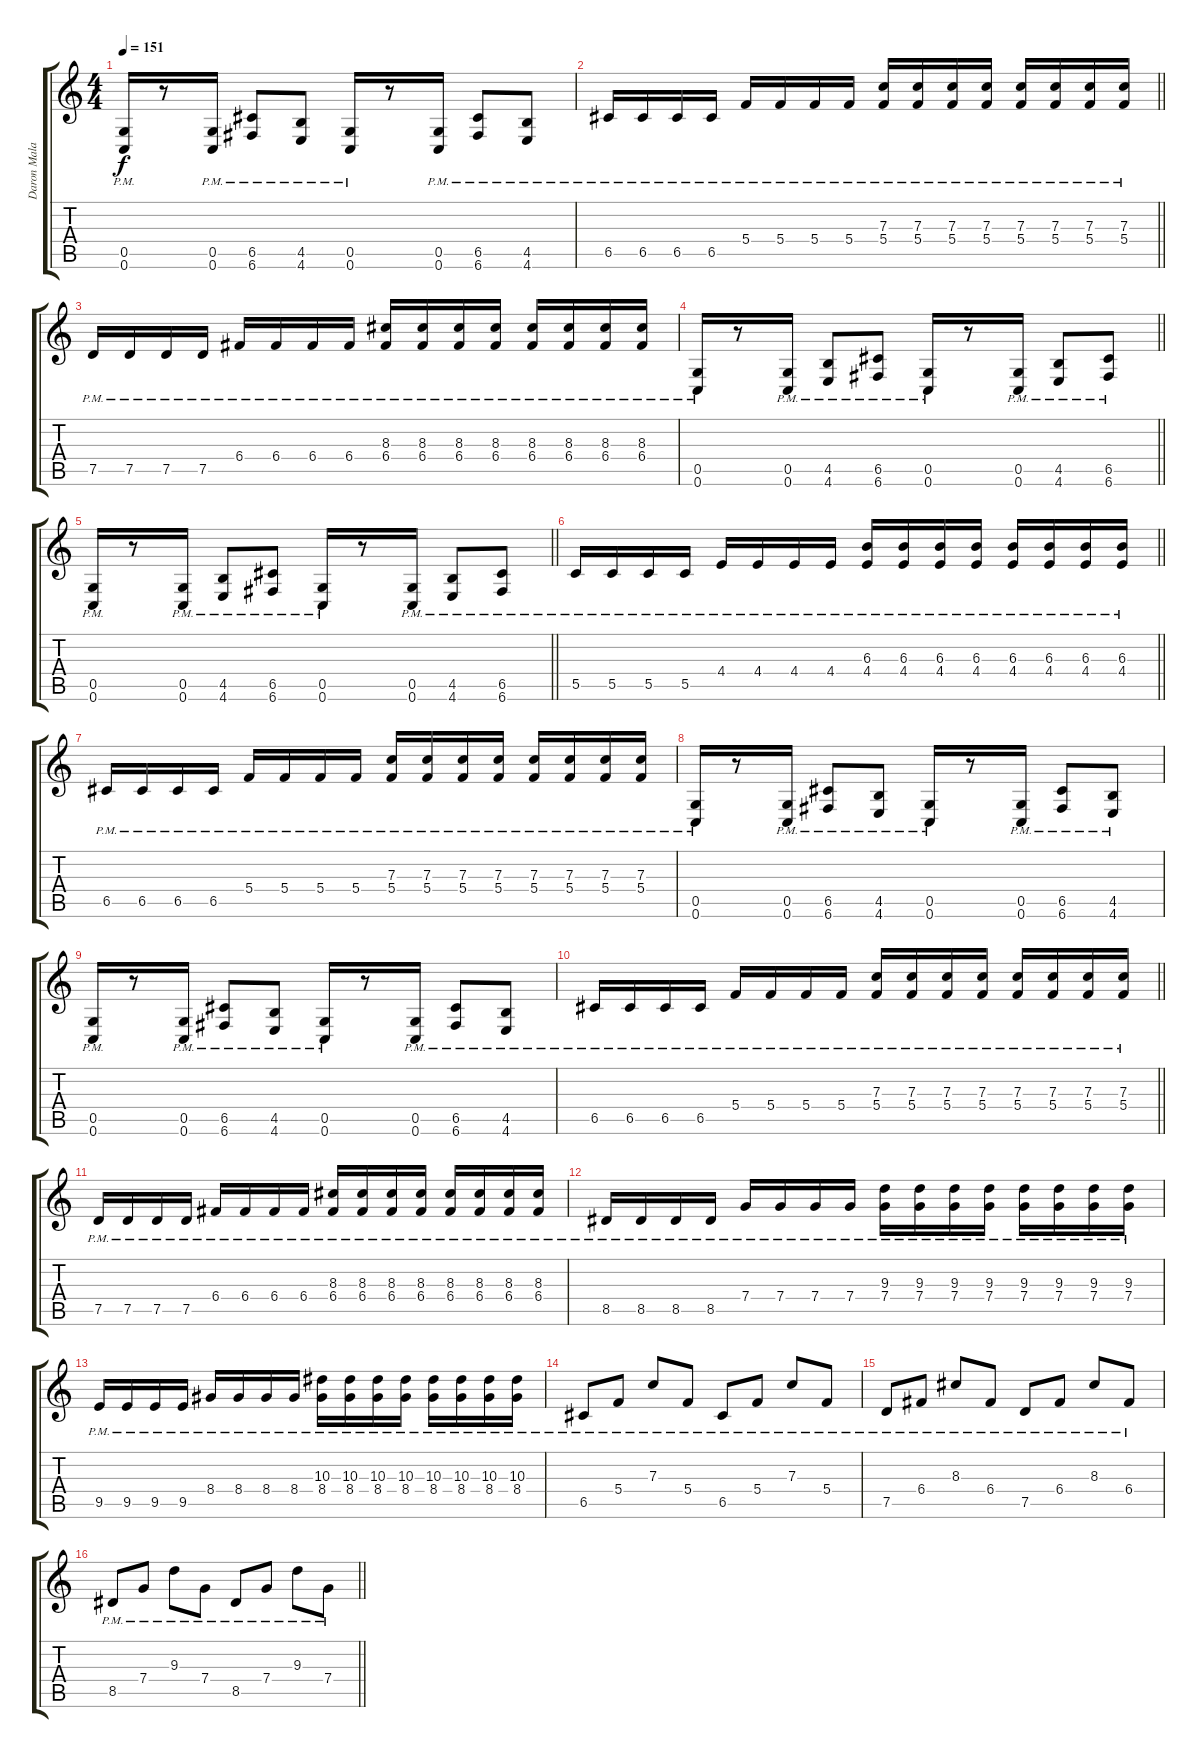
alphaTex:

\track ("Daron Malakian" "Daron Mala") {instrument distortionguitar}
\staff {score tabs}
\tuning (D4 A3 F3 C3 G2 C2) {hide}
\ts (4 4)
\tempo 151
\clef g2
\ks c
(0.5{pm} 0.6{pm}).16{dy f} r.8 (0.5{pm} 0.6{pm}).16 (6.5{pm} 6.6{pm}).8 (4.5{pm} 4.6{pm}).8 (0.5{pm} 0.6{pm}).16 r.8 (0.5{pm} 0.6{pm}).16 (6.5{pm} 6.6{pm}).8 (4.5{pm} 4.6{pm}).8 |
\barLineRight lightlight
6.5{pm}.16 6.5{pm}.16 6.5{pm}.16 6.5{pm}.16 5.4{pm}.16 5.4{pm}.16 5.4{pm}.16 5.4{pm}.16 (7.3{pm} 5.4{pm}).16 (7.3{pm} 5.4{pm}).16 (7.3{pm} 5.4{pm}).16 (7.3{pm} 5.4{pm}).16 (7.3{pm} 5.4{pm}).16 (7.3{pm} 5.4{pm}).16 (7.3{pm} 5.4{pm}).16 (7.3{pm} 5.4{pm}).16 |
7.5{pm}.16 7.5{pm}.16 7.5{pm}.16 7.5{pm}.16 6.4{pm}.16 6.4{pm}.16 6.4{pm}.16 6.4{pm}.16 (8.3{pm} 6.4{pm}).16 (8.3{pm} 6.4{pm}).16 (8.3{pm} 6.4{pm}).16 (8.3{pm} 6.4{pm}).16 (8.3{pm} 6.4{pm}).16 (8.3{pm} 6.4{pm}).16 (8.3{pm} 6.4{pm}).16 (8.3{pm} 6.4{pm}).16 |
\barLineRight lightlight
(0.5{pm} 0.6{pm}).16 r.8 (0.5{pm} 0.6{pm}).16 (4.5{pm} 4.6{pm}).8 (6.5{pm} 6.6{pm}).8 (0.5{pm} 0.6{pm}).16 r.8 (0.5{pm} 0.6{pm}).16 (4.5{pm} 4.6{pm}).8 (6.5{pm} 6.6{pm}).8 |
\barLineRight lightlight
(0.5{pm} 0.6{pm}).16 r.8 (0.5{pm} 0.6{pm}).16 (4.5{pm} 4.6{pm}).8 (6.5{pm} 6.6{pm}).8 (0.5{pm} 0.6{pm}).16 r.8 (0.5{pm} 0.6{pm}).16 (4.5{pm} 4.6{pm}).8 (6.5{pm} 6.6{pm}).8 |
\barLineRight lightlight
5.5{pm}.16 5.5{pm}.16 5.5{pm}.16 5.5{pm}.16 4.4{pm}.16 4.4{pm}.16 4.4{pm}.16 4.4{pm}.16 (6.3{pm} 4.4{pm}).16 (6.3{pm} 4.4{pm}).16 (6.3{pm} 4.4{pm}).16 (6.3{pm} 4.4{pm}).16 (6.3{pm} 4.4{pm}).16 (6.3{pm} 4.4{pm}).16 (6.3{pm} 4.4{pm}).16 (6.3{pm} 4.4{pm}).16 |
6.5{pm}.16 6.5{pm}.16 6.5{pm}.16 6.5{pm}.16 5.4{pm}.16 5.4{pm}.16 5.4{pm}.16 5.4{pm}.16 (7.3{pm} 5.4{pm}).16 (7.3{pm} 5.4{pm}).16 (7.3{pm} 5.4{pm}).16 (7.3{pm} 5.4{pm}).16 (7.3{pm} 5.4{pm}).16 (7.3{pm} 5.4{pm}).16 (7.3{pm} 5.4{pm}).16 (7.3{pm} 5.4{pm}).16 |
(0.5{pm} 0.6{pm}).16 r.8 (0.5{pm} 0.6{pm}).16 (6.5{pm} 6.6{pm}).8 (4.5{pm} 4.6{pm}).8 (0.5{pm} 0.6{pm}).16 r.8 (0.5{pm} 0.6{pm}).16 (6.5{pm} 6.6{pm}).8 (4.5{pm} 4.6{pm}).8 |
(0.5{pm} 0.6{pm}).16 r.8 (0.5{pm} 0.6{pm}).16 (6.5{pm} 6.6{pm}).8 (4.5{pm} 4.6{pm}).8 (0.5{pm} 0.6{pm}).16 r.8 (0.5{pm} 0.6{pm}).16 (6.5{pm} 6.6{pm}).8 (4.5{pm} 4.6{pm}).8 |
\barLineRight lightlight
6.5{pm}.16 6.5{pm}.16 6.5{pm}.16 6.5{pm}.16 5.4{pm}.16 5.4{pm}.16 5.4{pm}.16 5.4{pm}.16 (7.3{pm} 5.4{pm}).16 (7.3{pm} 5.4{pm}).16 (7.3{pm} 5.4{pm}).16 (7.3{pm} 5.4{pm}).16 (7.3{pm} 5.4{pm}).16 (7.3{pm} 5.4{pm}).16 (7.3{pm} 5.4{pm}).16 (7.3{pm} 5.4{pm}).16 |
7.5{pm}.16 7.5{pm}.16 7.5{pm}.16 7.5{pm}.16 6.4{pm}.16 6.4{pm}.16 6.4{pm}.16 6.4{pm}.16 (8.3{pm} 6.4{pm}).16 (8.3{pm} 6.4{pm}).16 (8.3{pm} 6.4{pm}).16 (8.3{pm} 6.4{pm}).16 (8.3{pm} 6.4{pm}).16 (8.3{pm} 6.4{pm}).16 (8.3{pm} 6.4{pm}).16 (8.3{pm} 6.4{pm}).16 |
8.5{pm}.16 8.5{pm}.16 8.5{pm}.16 8.5{pm}.16 7.4{pm}.16 7.4{pm}.16 7.4{pm}.16 7.4{pm}.16 (9.3{pm} 7.4{pm}).16 (9.3{pm} 7.4{pm}).16 (9.3{pm} 7.4{pm}).16 (9.3{pm} 7.4{pm}).16 (9.3{pm} 7.4{pm}).16 (9.3{pm} 7.4{pm}).16 (9.3{pm} 7.4{pm}).16 (9.3{pm} 7.4{pm}).16 |
9.5{pm}.16 9.5{pm}.16 9.5{pm}.16 9.5{pm}.16 8.4{pm}.16 8.4{pm}.16 8.4{pm}.16 8.4{pm}.16 (10.3{pm} 8.4{pm}).16 (10.3{pm} 8.4{pm}).16 (10.3{pm} 8.4{pm}).16 (10.3{pm} 8.4{pm}).16 (10.3{pm} 8.4{pm}).16 (10.3{pm} 8.4{pm}).16 (10.3{pm} 8.4{pm}).16 (10.3{pm} 8.4{pm}).16 |
6.5{pm}.8 5.4{pm}.8 7.3{pm}.8 5.4{pm}.8 6.5{pm}.8 5.4{pm}.8 7.3{pm}.8 5.4{pm}.8 |
7.5{pm}.8 6.4{pm}.8 8.3{pm}.8 6.4{pm}.8 7.5{pm}.8 6.4{pm}.8 8.3{pm}.8 6.4{pm}.8 |
\barLineRight lightlight
8.5{pm}.8 7.4{pm}.8 9.3{pm}.8 7.4{pm}.8 8.5{pm}.8 7.4{pm}.8 9.3{pm}.8 7.4{pm}.8
